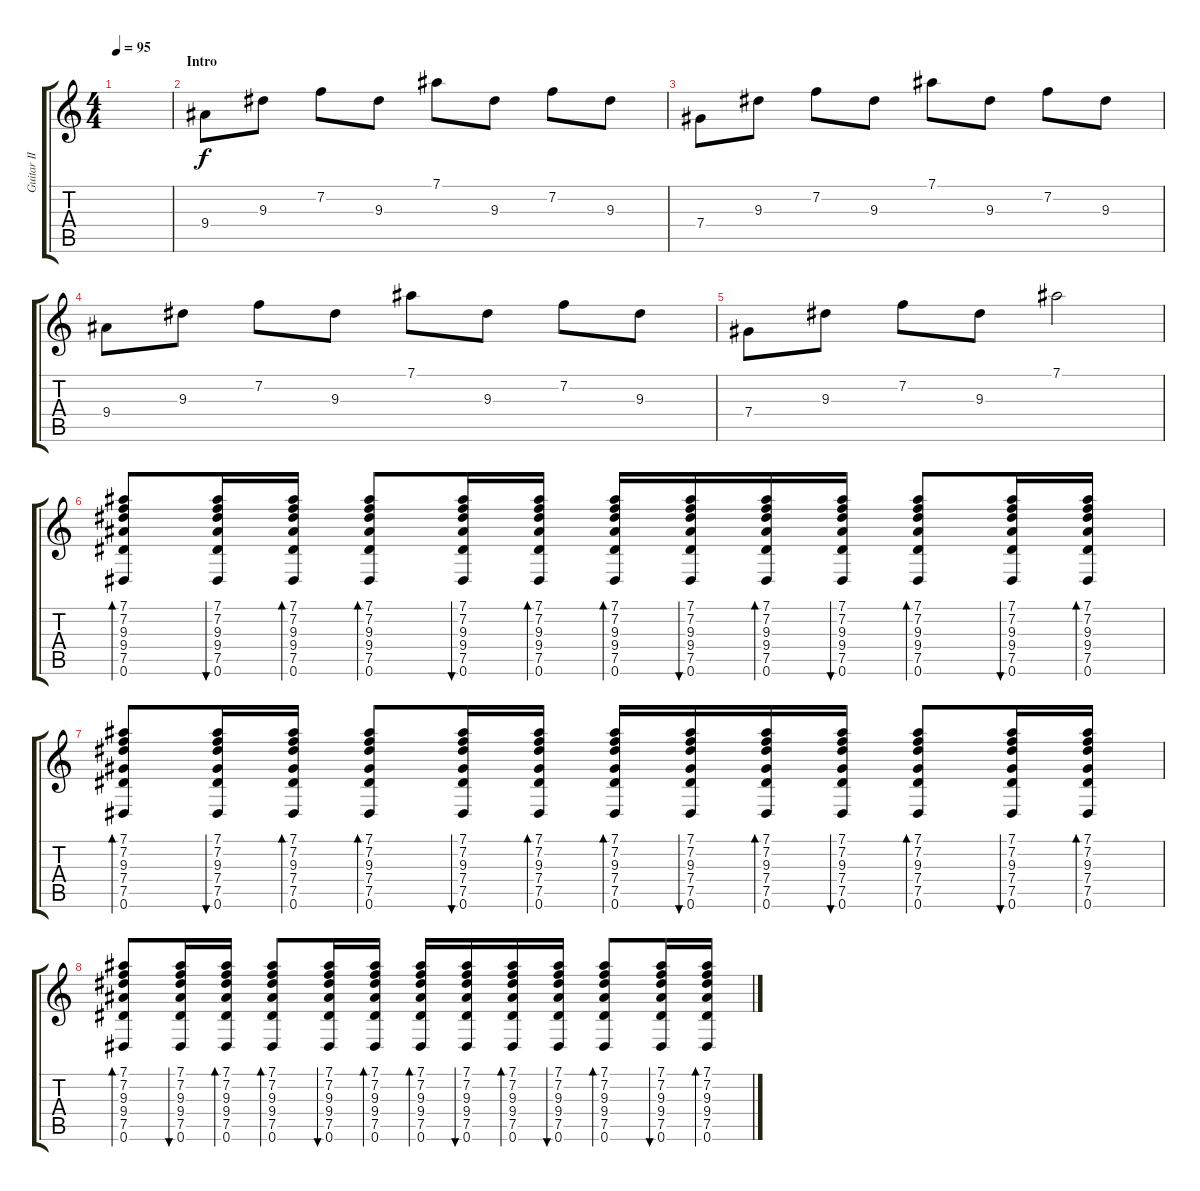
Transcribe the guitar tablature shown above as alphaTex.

\track ("Guitar II" "Guitar II") {instrument overdrivenguitar}
\staff {score tabs}
\tuning (Eb4 Bb3 Gb3 Db3 Ab2 Eb2) {hide}
\ts (4 4)
\tempo 95
\clef g2
\ks c
|
\section ("" "Intro")
9.4.8 9.3.8 7.2.8 9.3.8 7.1.8 9.3.8 7.2.8 9.3.8 |
7.4.8 9.3.8 7.2.8 9.3.8 7.1.8 9.3.8 7.2.8 9.3.8 |
9.4.8 9.3.8 7.2.8 9.3.8 7.1.8 9.3.8 7.2.8 9.3.8 |
7.4.8 9.3.8 7.2.8 9.3.8 7.1.2 |
(7.1 7.2 9.3 9.4 7.5 0.6).8{bd 60} (7.1 7.2 9.3 9.4 7.5 0.6).16{bu 60} (7.1 7.2 9.3 9.4 7.5 0.6).16{bd 60} (7.1 7.2 9.3 9.4 7.5 0.6).8{bd 60} (7.1 7.2 9.3 9.4 7.5 0.6).16{bu 60} (7.1 7.2 9.3 9.4 7.5 0.6).16{bd 60} (7.1 7.2 9.3 9.4 7.5 0.6).16{bd 60} (7.1 7.2 9.3 9.4 7.5 0.6).16{bu 60} (7.1 7.2 9.3 9.4 7.5 0.6).16{bd 60} (7.1 7.2 9.3 9.4 7.5 0.6).16{bu 60} (7.1 7.2 9.3 9.4 7.5 0.6).8{bd 60} (7.1 7.2 9.3 9.4 7.5 0.6).16{bu 60} (7.1 7.2 9.3 9.4 7.5 0.6).16{bd 60} |
(7.1 7.2 9.3 7.4 7.5 0.6).8{bd 60} (7.1 7.2 9.3 7.4 7.5 0.6).16{bu 60} (7.1 7.2 9.3 7.4 7.5 0.6).16{bd 60} (7.1 7.2 9.3 7.4 7.5 0.6).8{bd 60} (7.1 7.2 9.3 7.4 7.5 0.6).16{bu 60} (7.1 7.2 9.3 7.4 7.5 0.6).16{bd 60} (7.1 7.2 9.3 7.4 7.5 0.6).16{bd 60} (7.1 7.2 9.3 7.4 7.5 0.6).16{bu 60} (7.1 7.2 9.3 7.4 7.5 0.6).16{bd 60} (7.1 7.2 9.3 7.4 7.5 0.6).16{bu 60} (7.1 7.2 9.3 7.4 7.5 0.6).8{bd 60} (7.1 7.2 9.3 7.4 7.5 0.6).16{bu 60} (7.1 7.2 9.3 7.4 7.5 0.6).16{bd 60} |
(7.1 7.2 9.3 9.4 7.5 0.6).8{bd 60} (7.1 7.2 9.3 9.4 7.5 0.6).16{bu 60} (7.1 7.2 9.3 9.4 7.5 0.6).16{bd 60} (7.1 7.2 9.3 9.4 7.5 0.6).8{bd 60} (7.1 7.2 9.3 9.4 7.5 0.6).16{bu 60} (7.1 7.2 9.3 9.4 7.5 0.6).16{bd 60} (7.1 7.2 9.3 9.4 7.5 0.6).16{bd 60} (7.1 7.2 9.3 9.4 7.5 0.6).16{bu 60} (7.1 7.2 9.3 9.4 7.5 0.6).16{bd 60} (7.1 7.2 9.3 9.4 7.5 0.6).16{bu 60} (7.1 7.2 9.3 9.4 7.5 0.6).8{bd 60} (7.1 7.2 9.3 9.4 7.5 0.6).16{bu 60} (7.1 7.2 9.3 9.4 7.5 0.6).16{bd 60}
